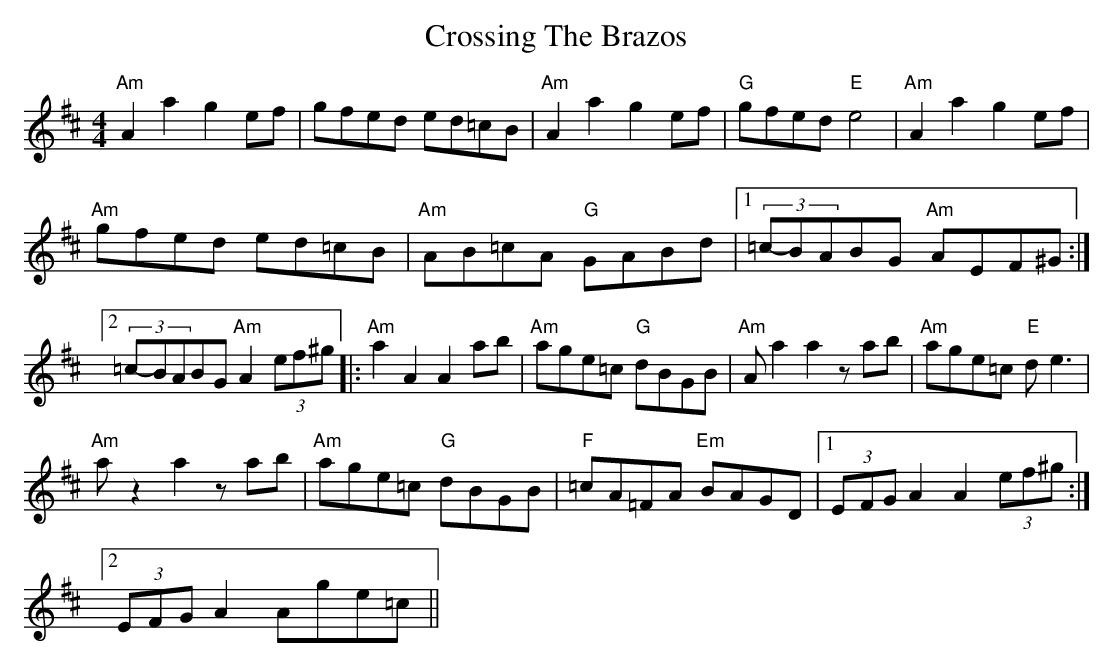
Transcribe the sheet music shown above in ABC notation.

X:1
T:Crossing The Brazos
M:4/4
L:1/4
K:D
"Am"Aa ge/2f/2|g/2f/2e/2d/2 e/2d/2=c/2B/2|"Am"Aa ge/2f/2|"G"g/2f/2e/2d/2 "E"e2\
|"Am"Aa ge/2f/2|
"Am"g/2f/2e/2d/2 e/2d/2=c/2B/2|"Am"A/2B/2=c/2A/2 "G"G/2A/2B/2d/2|\
 [1(3=c/2-B/2A/2B/2G/2 "Am"A/2E/2F/2^G/2:|
 [2(3=c/2-B/2A/2B/2G/2 "Am"A(3e/2f/2^g/2|:"Am"aA Aa/2b/2|\
"Am"a/2g/2e/2=c/2 "G"d/2B/2G/2B/2|"Am"A/2aaz/2a/2b/2|"Am"a/2g/2e/2=c/2 "E"d/2e3/2|
"Am"a/2zaz/2a/2b/2|"Am"a/2g/2e/2=c/2 "G"d/2B/2G/2B/2|\
"F"=c/2A/2=F/2A/2 "Em"B/2A/2G/2D/2| [1(3E/2-F/2G/2A A(3e/2f/2^g/2:|
 [2(3E/2-F/2G/2A A/2g/2e/2=c/2||
